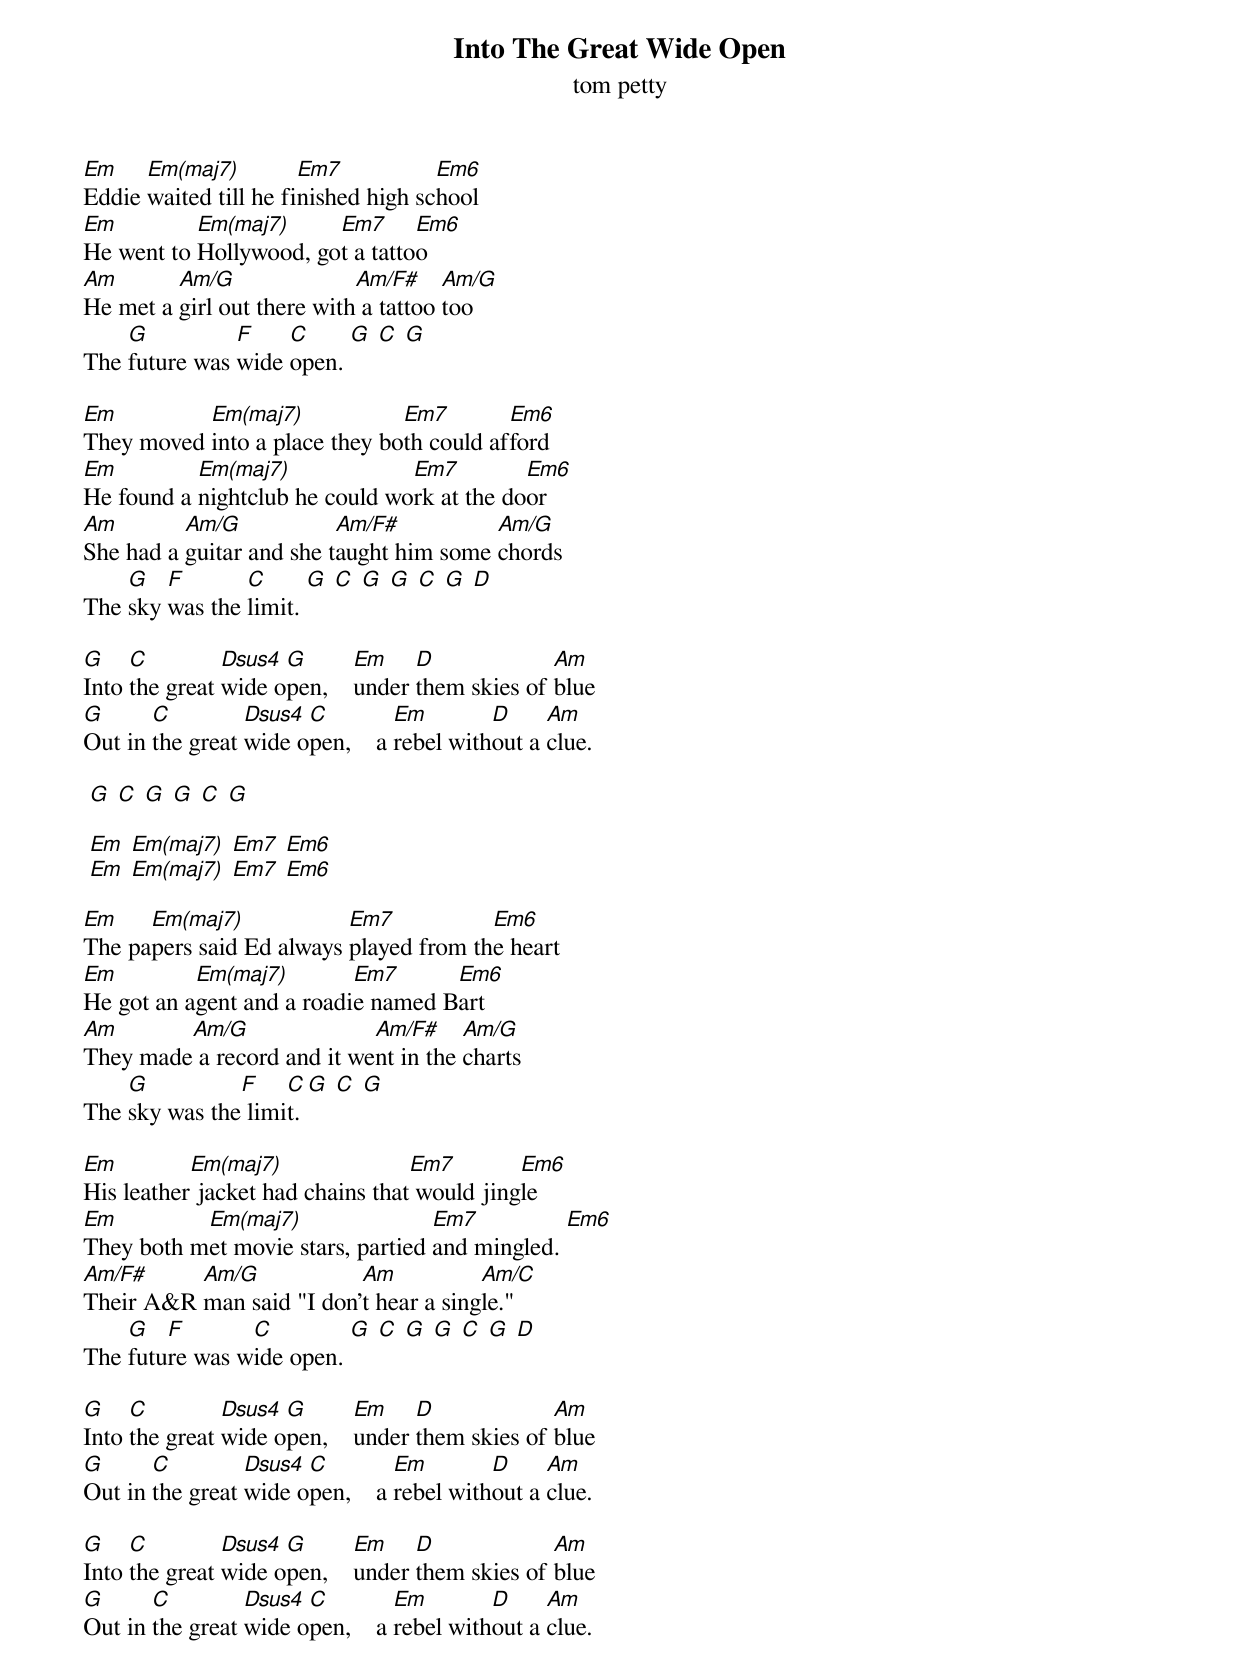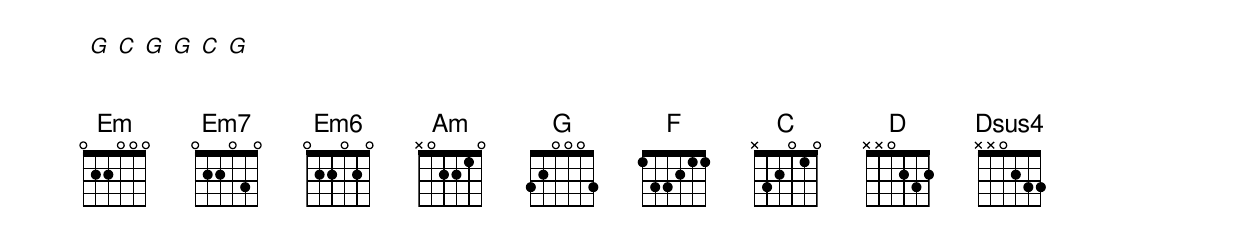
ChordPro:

{title: Into The Great Wide Open}
{subtitle: tom petty}

[Em]Eddie [Em(maj7)]waited till he fi[Em7]nished high sc[Em6]hool
[Em]He went to [Em(maj7)]Hollywood, go[Em7]t a tatto[Em6]o
[Am]He met a [Am/G]girl out there with[Am/F#] a tattoo [Am/G]too
The [G]future was [F]wide [C]open. [G] [C] [G]

[Em]They moved [Em(maj7)]into a place they bo[Em7]th could af[Em6]ford
[Em]He found a [Em(maj7)]nightclub he could wo[Em7]rk at the do[Em6]or
[Am]She had a [Am/G]guitar and she t[Am/F#]aught him some [Am/G]chords
The [G]sky [F]was the [C]limit. [G] [C] [G] [G] [C] [G] [D]

[G]Into [C]the great [Dsus4]wide o[G]pen,    [Em]under [D]them skies of [Am]blue
[G]Out in [C]the great [Dsus4]wide o[C]pen,    a [Em]rebel with[D]out a [Am]clue.

 [G] [C] [G] [G] [C] [G]

 [Em] [Em(maj7)] [Em7] [Em6]
 [Em] [Em(maj7)] [Em7] [Em6]

[Em]The pa[Em(maj7)]pers said Ed always [Em7]played from th[Em6]e heart
[Em]He got an a[Em(maj7)]gent and a roadi[Em7]e named B[Em6]art
[Am]They made[Am/G] a record and it we[Am/F#]nt in the [Am/G]charts
The [G]sky was the[F] limi[C]t. [G] [C] [G]

[Em]His leather[Em(maj7)] jacket had chains that[Em7] would jing[Em6]le
[Em]They both m[Em(maj7)]et movie stars, partied [Em7]and mingled. [Em6]
[Am/F#]Their A&R [Am/G]man said "I don'[Am]t hear a sing[Am/C]le."
The [G]futu[F]re was w[C]ide open. [G] [C] [G] [G] [C] [G] [D]

[G]Into [C]the great [Dsus4]wide o[G]pen,    [Em]under [D]them skies of [Am]blue
[G]Out in [C]the great [Dsus4]wide o[C]pen,    a [Em]rebel with[D]out a [Am]clue.

[G]Into [C]the great [Dsus4]wide o[G]pen,    [Em]under [D]them skies of [Am]blue
[G]Out in [C]the great [Dsus4]wide o[C]pen,    a [Em]rebel with[D]out a [Am]clue.

 [G] [C] [G] [G] [C] [G]

{define: Em(maj7) 0 0 2 1 0 0 0}
{define: Em6 0 0 4 2 0 0 0}
{define: Am/G 0 3 0 2 2 1 0}
{define: Am/F# 0 2 0 2 2 1 0}
{define: Am/C 0 0 3 2 2 1 0}
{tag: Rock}

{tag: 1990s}
